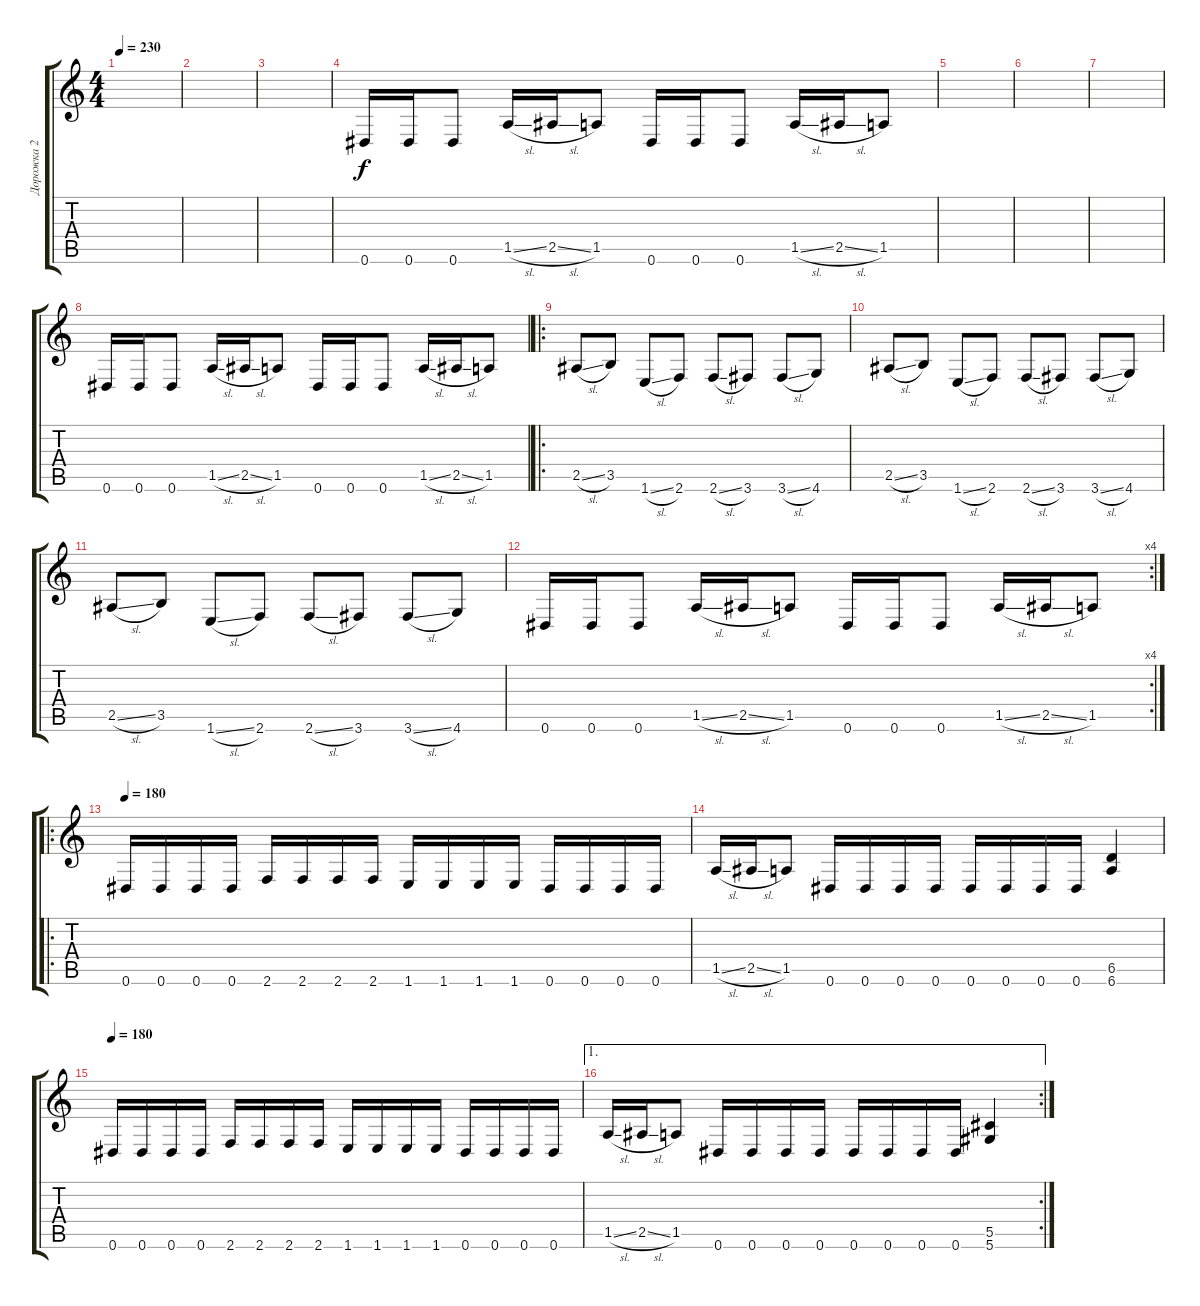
\track ("Дорожка 2" "Дорожка 2") {instrument distortionguitar}
\staff {score tabs}
\tuning (Eb4 Bb3 Gb3 Db3 Ab2 Eb2) {hide}
\ts (4 4)
\tempo 230
\clef g2
\ks c
|
|
|
0.6.16 0.6.16 0.6.8 1.5{sl}.16 2.5{sl}.16 1.5.8 0.6.16 0.6.16 0.6.8 1.5{sl}.16 2.5{sl}.16 1.5.8 |
|
|
|
0.6.16 0.6.16 0.6.8 1.5{sl}.16 2.5{sl}.16 1.5.8 0.6.16 0.6.16 0.6.8 1.5{sl}.16 2.5{sl}.16 1.5.8 |
\ro
2.5{sl}.8 3.5.8 1.6{sl}.8 2.6.8 2.6{sl}.8 3.6.8 3.6{sl}.8 4.6.8 |
2.5{sl}.8 3.5.8 1.6{sl}.8 2.6.8 2.6{sl}.8 3.6.8 3.6{sl}.8 4.6.8 |
2.5{sl}.8 3.5.8 1.6{sl}.8 2.6.8 2.6{sl}.8 3.6.8 3.6{sl}.8 4.6.8 |
\rc 4
0.6.16 0.6.16 0.6.8 1.5{sl}.16 2.5{sl}.16 1.5.8 0.6.16 0.6.16 0.6.8 1.5{sl}.16 2.5{sl}.16 1.5.8 |
\ro
\tempo 180
0.6.16 0.6.16 0.6.16 0.6.16 2.6.16 2.6.16 2.6.16 2.6.16 1.6.16 1.6.16 1.6.16 1.6.16 0.6.16 0.6.16 0.6.16 0.6.16 |
1.5{sl}.16 2.5{sl}.16 1.5.8 0.6.16 0.6.16 0.6.16 0.6.16 0.6.16 0.6.16 0.6.16 0.6.16 (6.5 6.6).4 |
\tempo 180
0.6.16 0.6.16 0.6.16 0.6.16 2.6.16 2.6.16 2.6.16 2.6.16 1.6.16 1.6.16 1.6.16 1.6.16 0.6.16 0.6.16 0.6.16 0.6.16 |
\ae 1
\rc 2
1.5{sl}.16 2.5{sl}.16 1.5.8 0.6.16 0.6.16 0.6.16 0.6.16 0.6.16 0.6.16 0.6.16 0.6.16 (5.5 5.6).4
